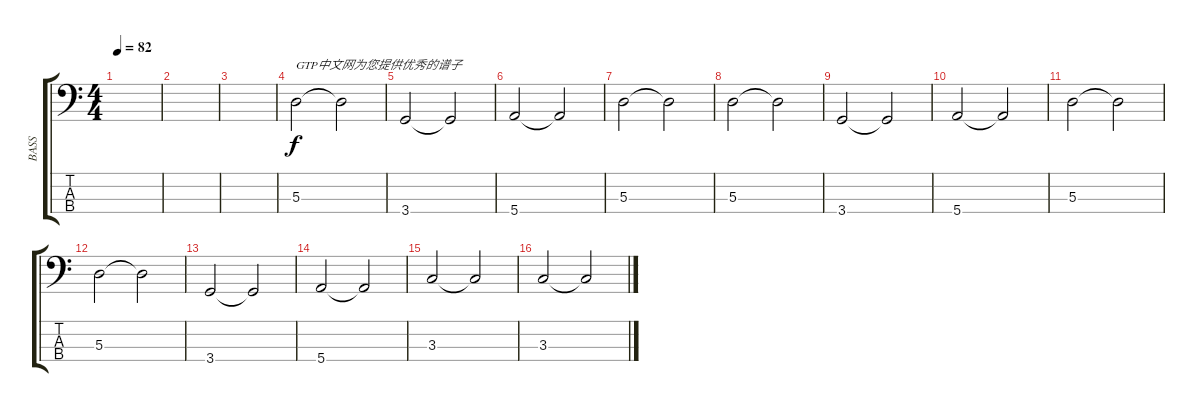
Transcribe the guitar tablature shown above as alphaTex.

\track ("BASS" "BASS") {instrument acousticbass}
\staff {score tabs}
\tuning (G2 D2 A1 E1) {hide}
\ts (4 4)
\tempo 82
\clef f4
\ks c
|
|
|
5.3.2{txt "GTP中文网为您提供优秀的谱子"} 5.3{t}.2 |
3.4.2 3.4{t}.2 |
5.4.2 5.4{t}.2 |
5.3.2 5.3{t}.2 |
5.3.2 5.3{t}.2 |
3.4.2 3.4{t}.2 |
5.4.2 5.4{t}.2 |
5.3.2 5.3{t}.2 |
5.3.2 5.3{t}.2 |
3.4.2 3.4{t}.2 |
5.4.2 5.4{t}.2 |
3.3.2 3.3{t}.2 |
3.3.2 3.3{t}.2
